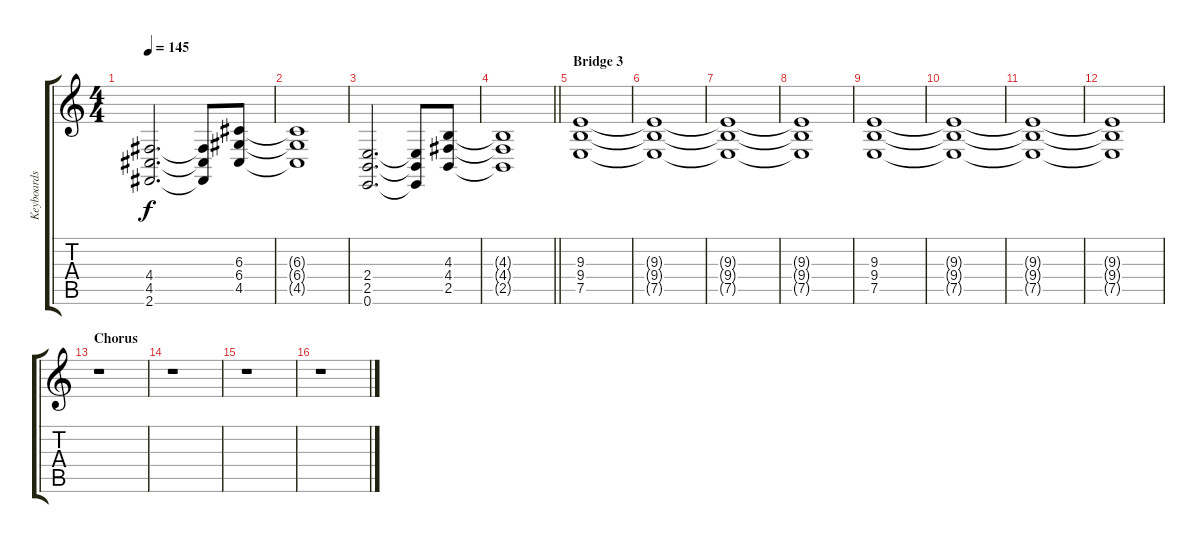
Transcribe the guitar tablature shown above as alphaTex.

\track ("Keyboards" "Keyboards") {instrument pad4choir}
\staff {score tabs}
\tuning (E4 B3 G3 D3 A2 E2) {hide}
\ts (4 4)
\tempo 145
\clef g2
\ks c
(4.4 4.5 2.6).2{d dy f} (4.4{t} 4.5{t} 2.6{t}).8 (6.3 6.4 4.5).8 |
(6.3{t} 6.4{t} 4.5{t}).1 |
(2.4 2.5 0.6).2{d} (2.4{t} 2.5{t} 0.6{t}).8 (4.3 4.4 2.5).8 |
\barLineRight lightlight
(4.3{t} 4.4{t} 2.5{t}).1 |
\section ("" "Bridge 3")
(9.3 9.4 7.5).1{volume 5} |
(9.3{t} 9.4{t} 7.5{t}).1 |
(9.3{t} 9.4{t} 7.5{t}).1 |
(9.3{t} 9.4{t} 7.5{t}).1 |
(9.3 9.4 7.5).1 |
(9.3{t} 9.4{t} 7.5{t}).1 |
(9.3{t} 9.4{t} 7.5{t}).1 |
(9.3{t} 9.4{t} 7.5{t}).1 |
\section ("" "Chorus")
r.1 |
r.1 |
r.1 |
r.1
